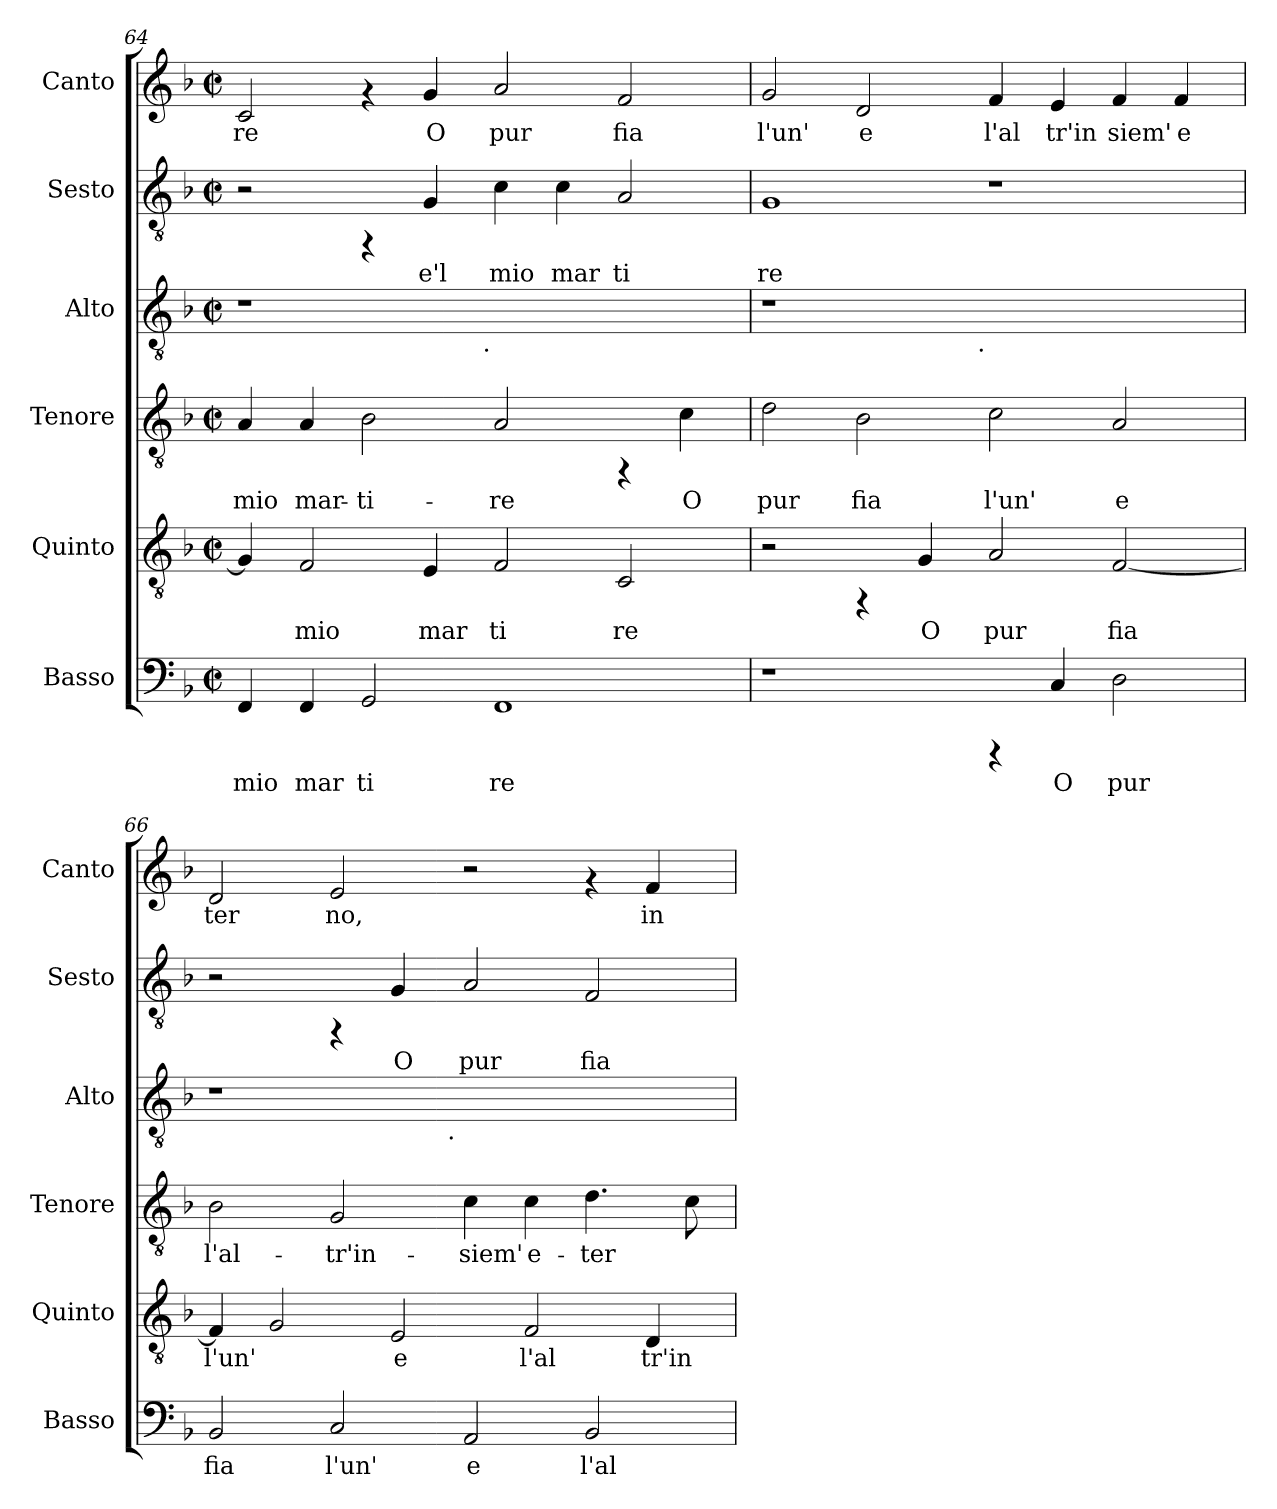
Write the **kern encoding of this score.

**kern	**text	**kern	**text	**kern	**text	**kern	**kern	**text	**kern	**text
*part6	*part6	*part5	*part5	*part4	*part4	*part3	*part2	*part2	*part1	*part1
*staff6	*staff6	*staff5	*staff5	*staff4	*staff4	*staff3	*staff2	*staff2	*staff1	*staff1
*I"Basso	*	*I"Quinto	*	*I"Tenore	*	*I"Alto	*I"Sesto	*	*I"Canto	*
*I'Basso	*	*I'Quinto	*	*I'Tenore	*	*I'Alto	*I'Sesto	*	*I'Canto	*
*clefF4	*	*clefGv2	*	*clefGv2	*	*clefGv2	*clefGv2	*	*clefG2	*
*k[b-]	*	*k[b-]	*	*k[b-]	*	*k[b-]	*k[b-]	*	*k[b-]	*
*F:	*	*F:	*	*F:	*	*F:	*F:	*	*F:	*
*M2/2	*	*M2/2	*	*M2/2	*	*M2/2	*M2/2	*	*M2/2	*
*met(c|)	*	*met(c|)	*	*met(c|)	*	*met(c|)	*met(c|)	*	*met(c|)	*
=64	=64	=64	=64	=64	=64	=64	=64	=64	=64	=64
!	!LO:LY:b:cj	!	!LO:LY:b:cj	!	!LO:LY:b:cj	!	!	!	!	!LO:LY:b:cj
*	*	*	*	*	*	*^	*	*	*	*
4FF/	mio	4G/]	.	4A/	mio	1r	2ryy	2r	.	2c/	re
!	!LO:LY:b:cj	!	!LO:LY:b:cj	!	!LO:LY:b:cj	!	!	!	!	!	!
4FF/	mar	2F/	mio	4A/	mar-	.	.	.	.	.	.
!	!LO:LY:b:cj	!	!	!	!LO:LY:b:cj	!	!	!	!	!	!
2GG/	ti	.	.	2B-\	-ti-	.	4ryy	4rFF	.	4rf	.
!	!	!	!LO:LY:b:cj	!	!	!	!	!	!LO:LY:b:cj	!	!LO:LY:b:cj
.	.	4E/	mar	.	.	.	8...ryy	4G/	e'l	4g/	O
!	!	!	!	!	!	!	!LO:TX:b:t=.	!	!	!	!
.	.	.	.	.	.	.	1ryy	.	.	.	.
!	!LO:LY:b:cj	!	!LO:LY:b:cj	!	!LO:LY:b:cj	!	!	!	!LO:LY:b:cj	!	!LO:LY:b:cj
1FF	re	2F/	ti	2A/	-re	1ryy	.	4c\	mio	2a/	pur
!	!	!	!	!	!	!	!	!	!LO:LY:b:cj	!	!
.	.	.	.	.	.	.	.	4c\	mar	.	.
!	!	!	!LO:LY:b:cj	!	!	!	!	!	!LO:LY:b:cj	!	!LO:LY:b:cj
.	.	2C/	re	4rFF	.	.	.	2A/	ti	2f/	fia
!	!	!	!	!	!LO:LY:b:cj	!	!	!	!	!	!
.	.	.	.	4c\	O	.	.	.	.	.	.
.	.	.	.	.	.	.	64ryy	.	.	.	.
=65	=65	=65	=65	=65	=65	=65	=65	=65	=65	=65	=65
!	!	!	!	!	!LO:LY:b:cj	!	!	!	!LO:LY:b:cj	!	!LO:LY:b:cj
1r	.	2r	.	2d\	pur	1r	2ryy	1G	re	2g/	l'un'
!	!	!	!	!	!LO:LY:b:cj	!	!	!	!	!	!LO:LY:b:cj
.	.	4rFF	.	2B-\	fia	.	4ryy	.	.	2d/	e
!	!	!	!LO:LY:b:cj	!	!	!	!	!	!	!	!
.	.	4G/	O	.	.	.	8...ryy	.	.	.	.
!	!	!	!	!	!	!	!LO:TX:b:t=.	!	!	!	!
.	.	.	.	.	.	.	1ryy	.	.	.	.
!	!	!	!LO:LY:b:cj	!	!LO:LY:b:cj	!	!	!	!	!	!LO:LY:b:cj
4rCCC	.	2A/	pur	2c\	l'un'	1ryy	.	1r	.	4f/	l'al
!	!LO:LY:b:cj	!	!	!	!	!	!	!	!	!	!LO:LY:b:cj
4C/	O	.	.	.	.	.	.	.	.	4e/	tr'in
!	!LO:LY:b:cj	!	!LO:LY:b:cj	!	!LO:LY:b:cj	!	!	!	!	!	!LO:LY:b:cj
2D\	pur	[<2F/	fia	2A/	e	.	.	.	.	4f/	siem'
!	!	!	!	!	!	!	!	!	!	!	!LO:LY:b:cj
.	.	.	.	.	.	.	.	.	.	4f/	e
.	.	.	.	.	.	.	64ryy	.	.	.	.
=66	=66	=66	=66	=66	=66	=66	=66	=66	=66	=66	=66
!	!LO:LY:b:cj	!	!LO:LY:b:cj	!	!LO:LY:b:cj	!	!	!	!	!	!LO:LY:b:cj
2BB-/	fia	4F/]	l'un'	2B-\	l'al-	1r	2ryy	2r	.	2d/	ter
!	!	!	!LO:LY:b:cj	!	!	!	!	!	!	!	!
.	.	2G/	.	.	.	.	.	.	.	.	.
!	!LO:LY:b:cj	!	!	!	!LO:LY:b:cj	!	!	!	!	!	!LO:LY:b:cj
2C/	l'un'	.	.	2G/	-tr'in-	.	4...ryy	4rFF	.	2e/	no,
!	!	!	!LO:LY:b:cj	!	!	!	!	!	!LO:LY:b:cj	!	!
.	.	2E/	e	.	.	.	.	4G/	O	.	.
!	!	!	!	!	!	!	!LO:TX:b:t=.	!	!	!	!
.	.	.	.	.	.	.	1ryy	.	.	.	.
!	!LO:LY:b:cj	!	!	!	!LO:LY:b:cj	!	!	!	!LO:LY:b:cj	!	!
2AA/	e	.	.	4c\	-siem'	1ryy	.	2A/	pur	2r	.
!	!	!	!LO:LY:b:cj	!	!LO:LY:b:cj	!	!	!	!	!	!
.	.	2F/	l'al	4c\	e-	.	.	.	.	.	.
!	!LO:LY:b:cj	!	!	!	!LO:LY:b:cj	!	!	!	!LO:LY:b:cj	!	!
2BB-/	l'al	.	.	4.d\	-ter-	.	.	2F/	fia	4rf	.
!	!	!	!LO:LY:b:cj	!	!	!	!	!	!	!	!LO:LY:b:cj
.	.	4D/	tr'in	.	.	.	.	.	.	4f/	in
!	!	!	!	!	!LO:LY:b:cj	!	!	!	!	!	!
.	.	.	.	8c\	--	.	.	.	.	.	.
.	.	.	.	.	.	.	32ryy	.	.	.	.
*	*	*	*	*	*	*v	*v	*	*	*	*
=	=	=	=	=	=	=	=	=	=	=
*-	*-	*-	*-	*-	*-	*-	*-	*-	*-	*-
